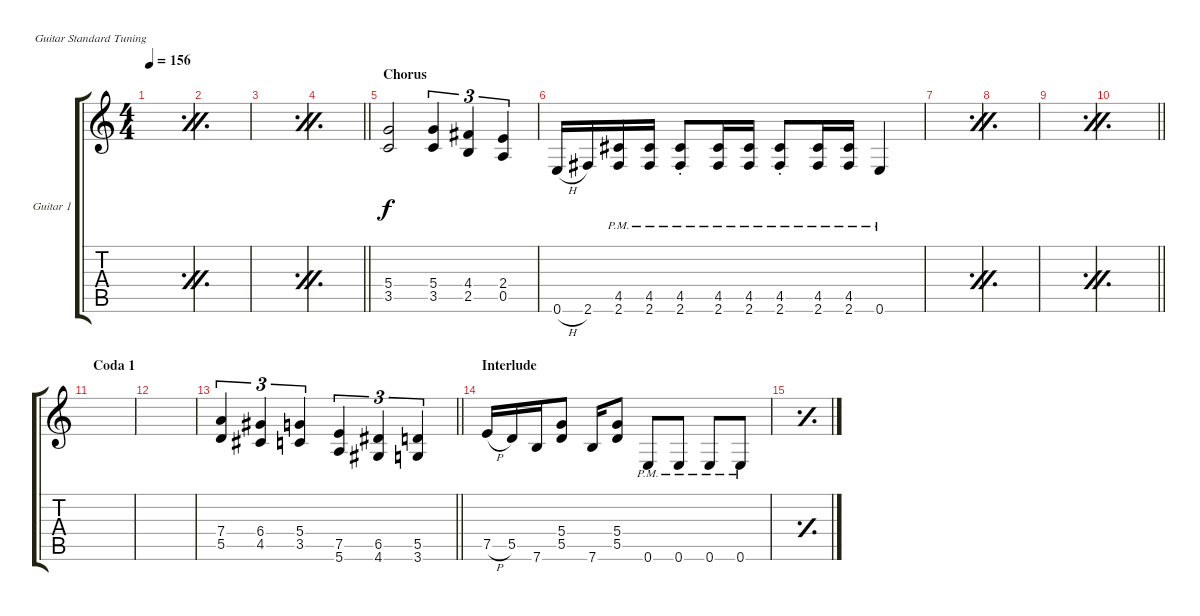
\bracketExtendMode groupsimilarinstruments
\firstSystemTrackNameOrientation horizontal
\otherSystemsTrackNameOrientation horizontal
\track ("Guitar 1" "Guitar 1") {instrument overdrivenguitar}
\staff {score tabs}
\tuning (E4 B3 G3 D3 A2 E2)
\ts (4 4)
\tempo 156
\clef g2
\simile firstofdouble
\ks c
|
\simile secondofdouble
|
\simile firstofdouble
|
\simile secondofdouble
\barLineRight lightlight
|
\section ("" "Chorus")
(5.4 3.5).2 (5.4 3.5).4{tu (3 2)} (4.4 2.5).4{tu (3 2)} (2.4 0.5).4{tu (3 2)} |
0.6{h}.16 2.6.16 (4.5{pm} 2.6{pm}).16 (4.5{pm} 2.6{pm}).16 (4.5{pm st} 2.6{pm st}).8 (4.5{pm} 2.6{pm}).16 (4.5{pm} 2.6{pm}).16 (4.5{pm st} 2.6{pm st}).8 (4.5{pm} 2.6{pm}).16 (4.5{pm} 2.6{pm}).16 0.6{pm}.4 |
\simile firstofdouble
|
\simile secondofdouble
|
\simile firstofdouble
|
\simile secondofdouble
\barLineRight lightlight
|
\section ("" "Coda 1")
\simile none
|
|
\barLineRight lightlight
(7.4 5.5).4{tu (3 2)} (6.4 4.5).4{tu (3 2)} (5.4 3.5).4{tu (3 2)} (7.5 5.6).4{tu (3 2)} (6.5 4.6).4{tu (3 2)} (5.5 3.6).4{tu (3 2)} |
\section ("" "Interlude")
7.5{h}.16 5.5.16 7.6.16 (5.4 5.5).8 7.6.16 (5.4 5.5).8 0.6{pm}.8 0.6{pm}.8 0.6{pm}.8 0.6{pm}.8 |
\simile simple
